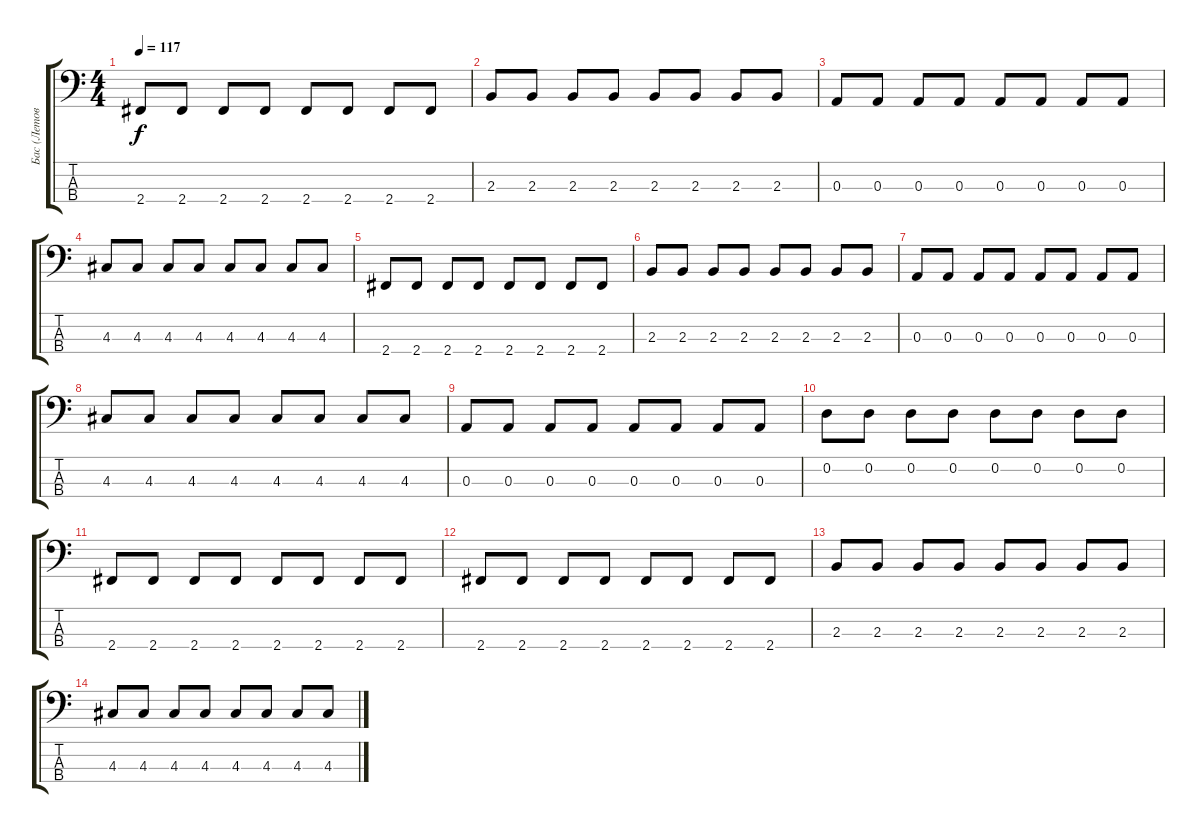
\track ("Бас (Летов)" "Бас (Летов") {instrument fretlessbass}
\staff {score tabs}
\tuning (G2 D2 A1 E1) {hide}
\ts (4 4)
\tempo 117
\clef f4
\ks c
2.4.8{dy f} 2.4.8 2.4.8 2.4.8 2.4.8 2.4.8 2.4.8 2.4.8 |
2.3.8 2.3.8 2.3.8 2.3.8 2.3.8 2.3.8 2.3.8 2.3.8 |
0.3.8 0.3.8 0.3.8 0.3.8 0.3.8 0.3.8 0.3.8 0.3.8 |
4.3.8 4.3.8 4.3.8 4.3.8 4.3.8 4.3.8 4.3.8 4.3.8 |
2.4.8 2.4.8 2.4.8 2.4.8 2.4.8 2.4.8 2.4.8 2.4.8 |
2.3.8 2.3.8 2.3.8 2.3.8 2.3.8 2.3.8 2.3.8 2.3.8 |
0.3.8 0.3.8 0.3.8 0.3.8 0.3.8 0.3.8 0.3.8 0.3.8 |
4.3.8 4.3.8 4.3.8 4.3.8 4.3.8 4.3.8 4.3.8 4.3.8 |
0.3.8 0.3.8 0.3.8 0.3.8 0.3.8 0.3.8 0.3.8 0.3.8 |
0.2.8 0.2.8 0.2.8 0.2.8 0.2.8 0.2.8 0.2.8 0.2.8 |
2.4.8 2.4.8 2.4.8 2.4.8 2.4.8 2.4.8 2.4.8 2.4.8 |
2.4.8 2.4.8 2.4.8 2.4.8 2.4.8 2.4.8 2.4.8 2.4.8 |
2.3.8 2.3.8 2.3.8 2.3.8 2.3.8 2.3.8 2.3.8 2.3.8 |
4.3.8 4.3.8 4.3.8 4.3.8 4.3.8 4.3.8 4.3.8 4.3.8
